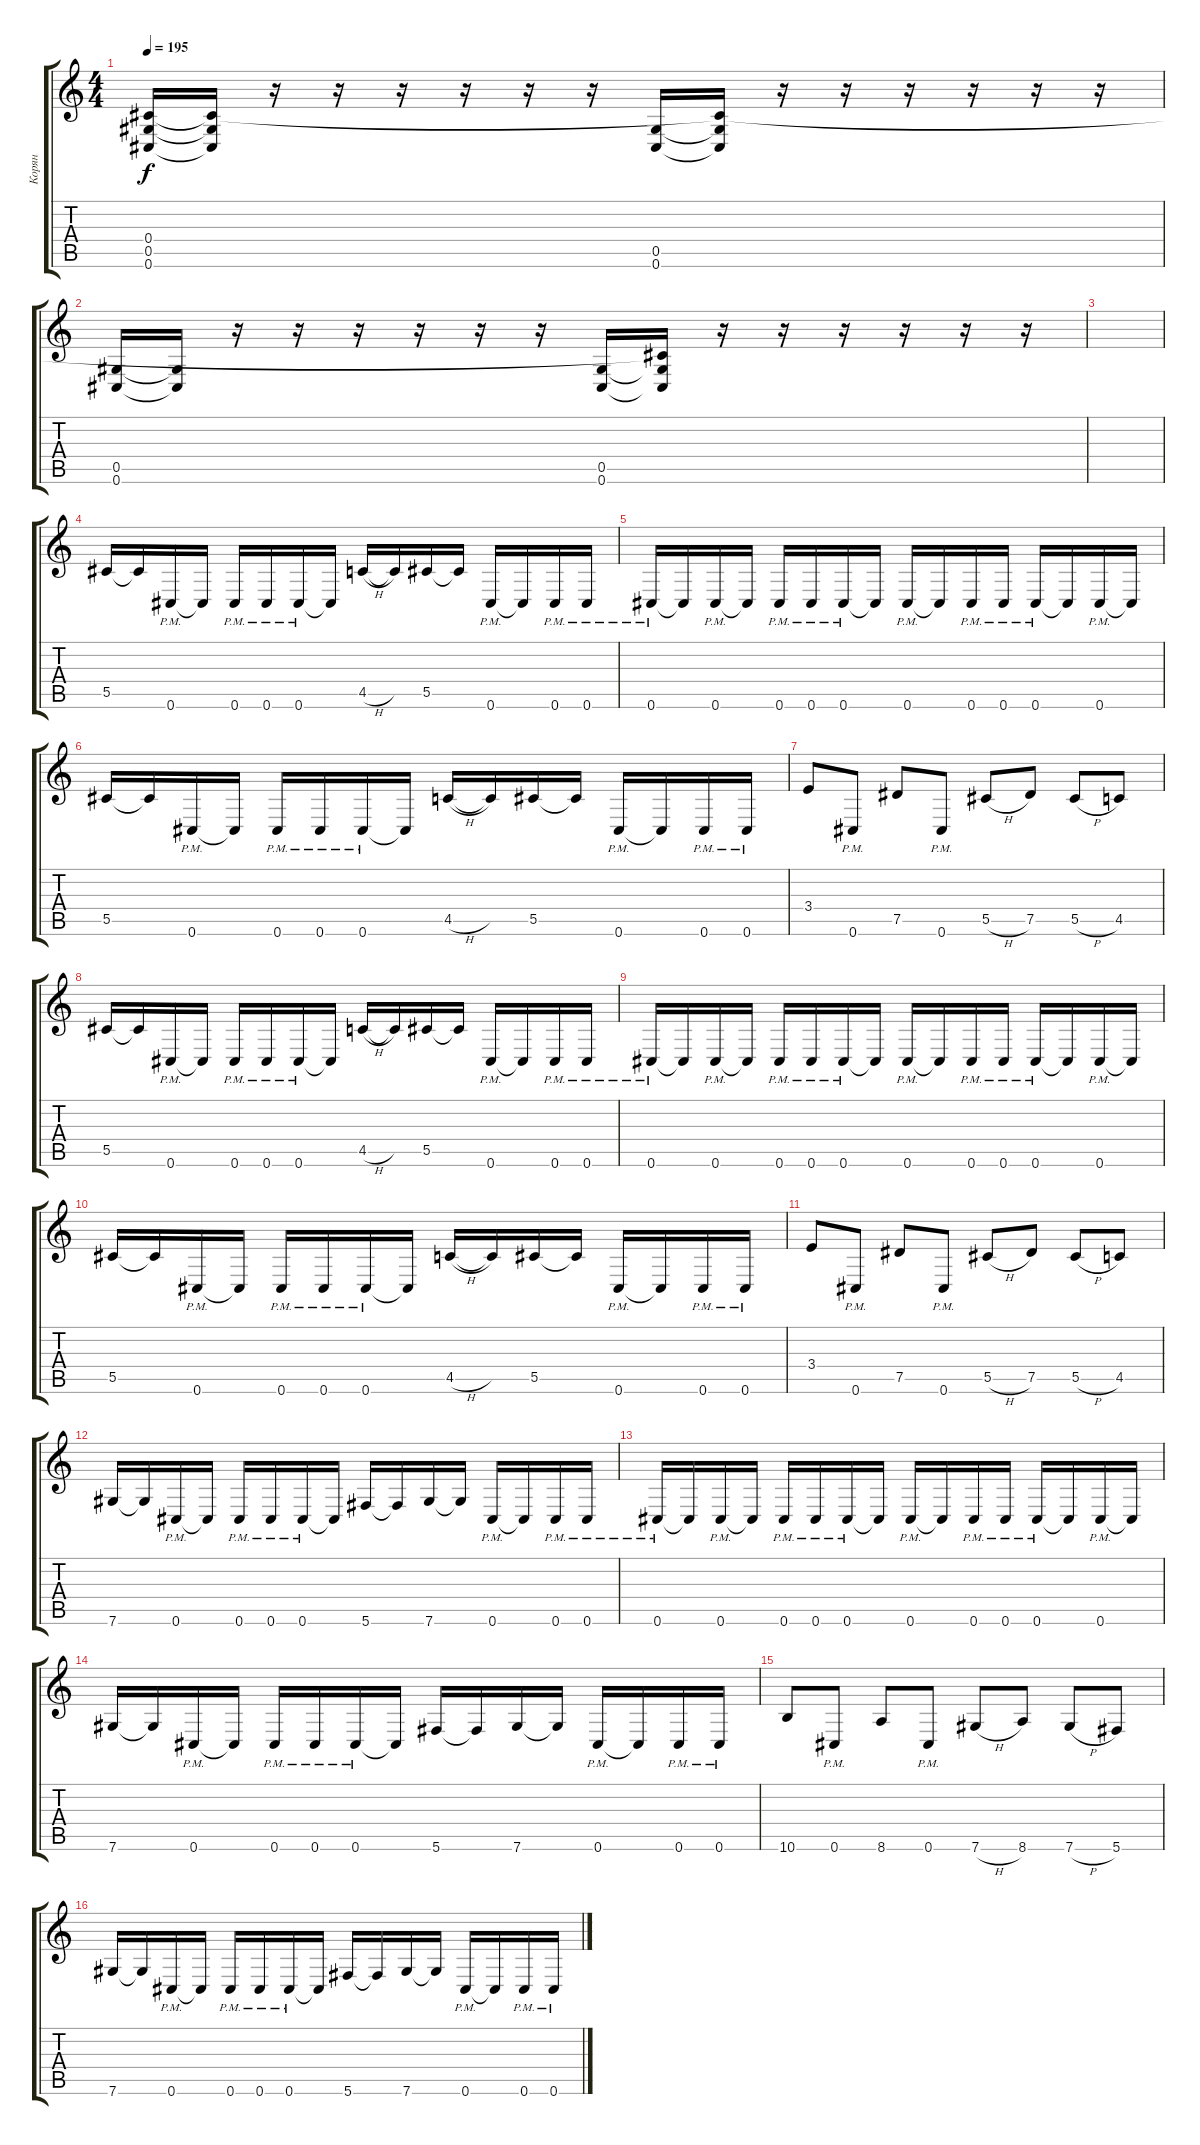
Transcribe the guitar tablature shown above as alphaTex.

\track ("Корян" "Корян") {instrument distortionguitar}
\staff {score tabs}
\tuning (Eb4 Bb3 Gb3 Db3 Ab2 Db2) {hide}
\ts (4 4)
\tempo 195
\clef g2
\ks c
(0.4 0.5 0.6).16{dy f} (0.4{t} 0.5{t} 0.6{t}).16 r.16 r.16 r.16 r.16 r.16 r.16 (0.5 0.6).16 (0.4{t} 0.5{t} 0.6{t}).16 r.16 r.16 r.16 r.16 r.16 r.16 |
(0.5 0.6).16 (0.5{t} 0.6{t}).16 r.16 r.16 r.16 r.16 r.16 r.16 (0.5 0.6).16 (0.4{t} 0.5{t} 0.6{t}).16 r.16 r.16 r.16 r.16 r.16 r.16 |
|
5.5.16 5.5{t}.16 0.6{pm}.16 0.6{t}.16 0.6{pm}.16 0.6{pm}.16 0.6{pm}.16 0.6{t}.16 4.5{h}.16 4.5{t}.16 5.5.16 5.5{t}.16 0.6{pm}.16 0.6{t}.16 0.6{pm}.16 0.6{pm}.16 |
0.6{pm}.16 0.6{t}.16 0.6{pm}.16 0.6{t}.16 0.6{pm}.16 0.6{pm}.16 0.6{pm}.16 0.6{t}.16 0.6{pm}.16 0.6{t}.16 0.6{pm}.16 0.6{pm}.16 0.6{pm}.16 0.6{t}.16 0.6{pm}.16 0.6{t}.16 |
5.5.16 5.5{t}.16 0.6{pm}.16 0.6{t}.16 0.6{pm}.16 0.6{pm}.16 0.6{pm}.16 0.6{t}.16 4.5{h}.16 4.5{t}.16 5.5.16 5.5{t}.16 0.6{pm}.16 0.6{t}.16 0.6{pm}.16 0.6{pm}.16 |
3.4.8 0.6{pm}.8 7.5.8 0.6{pm}.8 5.5{h}.8 7.5.8 5.5{h}.8 4.5.8 |
5.5.16 5.5{t}.16 0.6{pm}.16 0.6{t}.16 0.6{pm}.16 0.6{pm}.16 0.6{pm}.16 0.6{t}.16 4.5{h}.16 4.5{t}.16 5.5.16 5.5{t}.16 0.6{pm}.16 0.6{t}.16 0.6{pm}.16 0.6{pm}.16 |
0.6{pm}.16 0.6{t}.16 0.6{pm}.16 0.6{t}.16 0.6{pm}.16 0.6{pm}.16 0.6{pm}.16 0.6{t}.16 0.6{pm}.16 0.6{t}.16 0.6{pm}.16 0.6{pm}.16 0.6{pm}.16 0.6{t}.16 0.6{pm}.16 0.6{t}.16 |
5.5.16 5.5{t}.16 0.6{pm}.16 0.6{t}.16 0.6{pm}.16 0.6{pm}.16 0.6{pm}.16 0.6{t}.16 4.5{h}.16 4.5{t}.16 5.5.16 5.5{t}.16 0.6{pm}.16 0.6{t}.16 0.6{pm}.16 0.6{pm}.16 |
3.4.8 0.6{pm}.8 7.5.8 0.6{pm}.8 5.5{h}.8 7.5.8 5.5{h}.8 4.5.8 |
7.6.16 7.6{t}.16 0.6{pm}.16 0.6{t}.16 0.6{pm}.16 0.6{pm}.16 0.6{pm}.16 0.6{t}.16 5.6.16 5.6{t}.16 7.6.16 7.6{t}.16 0.6{pm}.16 0.6{t}.16 0.6{pm}.16 0.6{pm}.16 |
0.6{pm}.16 0.6{t}.16 0.6{pm}.16 0.6{t}.16 0.6{pm}.16 0.6{pm}.16 0.6{pm}.16 0.6{t}.16 0.6{pm}.16 0.6{t}.16 0.6{pm}.16 0.6{pm}.16 0.6{pm}.16 0.6{t}.16 0.6{pm}.16 0.6{t}.16 |
7.6.16 7.6{t}.16 0.6{pm}.16 0.6{t}.16 0.6{pm}.16 0.6{pm}.16 0.6{pm}.16 0.6{t}.16 5.6.16 5.6{t}.16 7.6.16 7.6{t}.16 0.6{pm}.16 0.6{t}.16 0.6{pm}.16 0.6{pm}.16 |
10.6.8 0.6{pm}.8 8.6.8 0.6{pm}.8 7.6{h}.8 8.6.8 7.6{h}.8 5.6.8 |
7.6.16 7.6{t}.16 0.6{pm}.16 0.6{t}.16 0.6{pm}.16 0.6{pm}.16 0.6{pm}.16 0.6{t}.16 5.6.16 5.6{t}.16 7.6.16 7.6{t}.16 0.6{pm}.16 0.6{t}.16 0.6{pm}.16 0.6{pm}.16
